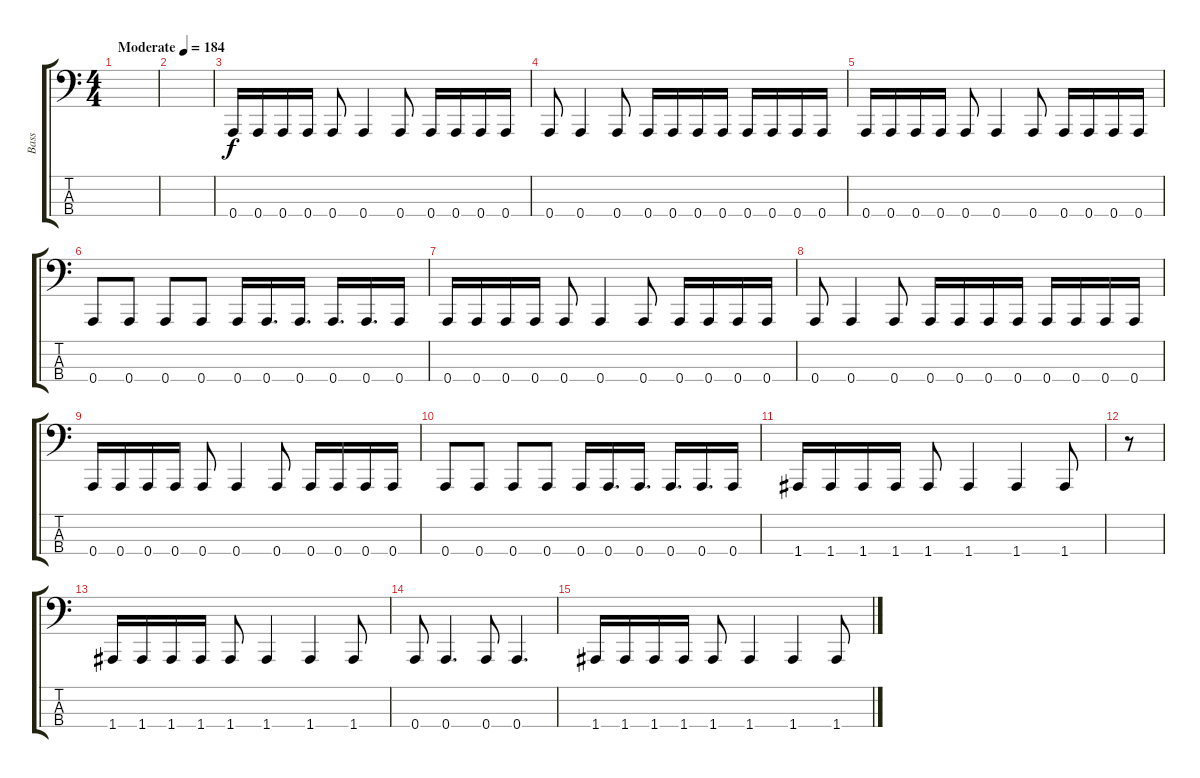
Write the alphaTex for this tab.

\track ("Bass" "Bass") {instrument electricbassfinger}
\staff {score tabs}
\tuning (D2 A1 E1 A0) {hide}
\ts (4 4)
\tempo (184 "Moderate")
\clef f4
\ks c
|
|
0.4.16 0.4.16 0.4.16 0.4.16 0.4.8 0.4.4 0.4.8 0.4.16 0.4.16 0.4.16 0.4.16 |
0.4.8 0.4.4 0.4.8 0.4.16 0.4.16 0.4.16 0.4.16 0.4.16 0.4.16 0.4.16 0.4.16 |
0.4.16 0.4.16 0.4.16 0.4.16 0.4.8 0.4.4 0.4.8 0.4.16 0.4.16 0.4.16 0.4.16 |
0.4.8 0.4.8 0.4.8 0.4.8 0.4.16 0.4.16{d} 0.4.16{d} 0.4.16{d} 0.4.16{d} 0.4.16 |
0.4.16 0.4.16 0.4.16 0.4.16 0.4.8 0.4.4 0.4.8 0.4.16 0.4.16 0.4.16 0.4.16 |
0.4.8 0.4.4 0.4.8 0.4.16 0.4.16 0.4.16 0.4.16 0.4.16 0.4.16 0.4.16 0.4.16 |
0.4.16 0.4.16 0.4.16 0.4.16 0.4.8 0.4.4 0.4.8 0.4.16 0.4.16 0.4.16 0.4.16 |
0.4.8 0.4.8 0.4.8 0.4.8 0.4.16 0.4.16{d} 0.4.16{d} 0.4.16{d} 0.4.16{d} 0.4.16 |
1.4.16 1.4.16 1.4.16 1.4.16 1.4.8 1.4.4 1.4.4 1.4.8 |
r.8 |
1.4.16 1.4.16 1.4.16 1.4.16 1.4.8 1.4.4 1.4.4 1.4.8 |
0.4.8 0.4.4{d} 0.4.8 0.4.4{d} |
1.4.16 1.4.16 1.4.16 1.4.16 1.4.8 1.4.4 1.4.4 1.4.8
